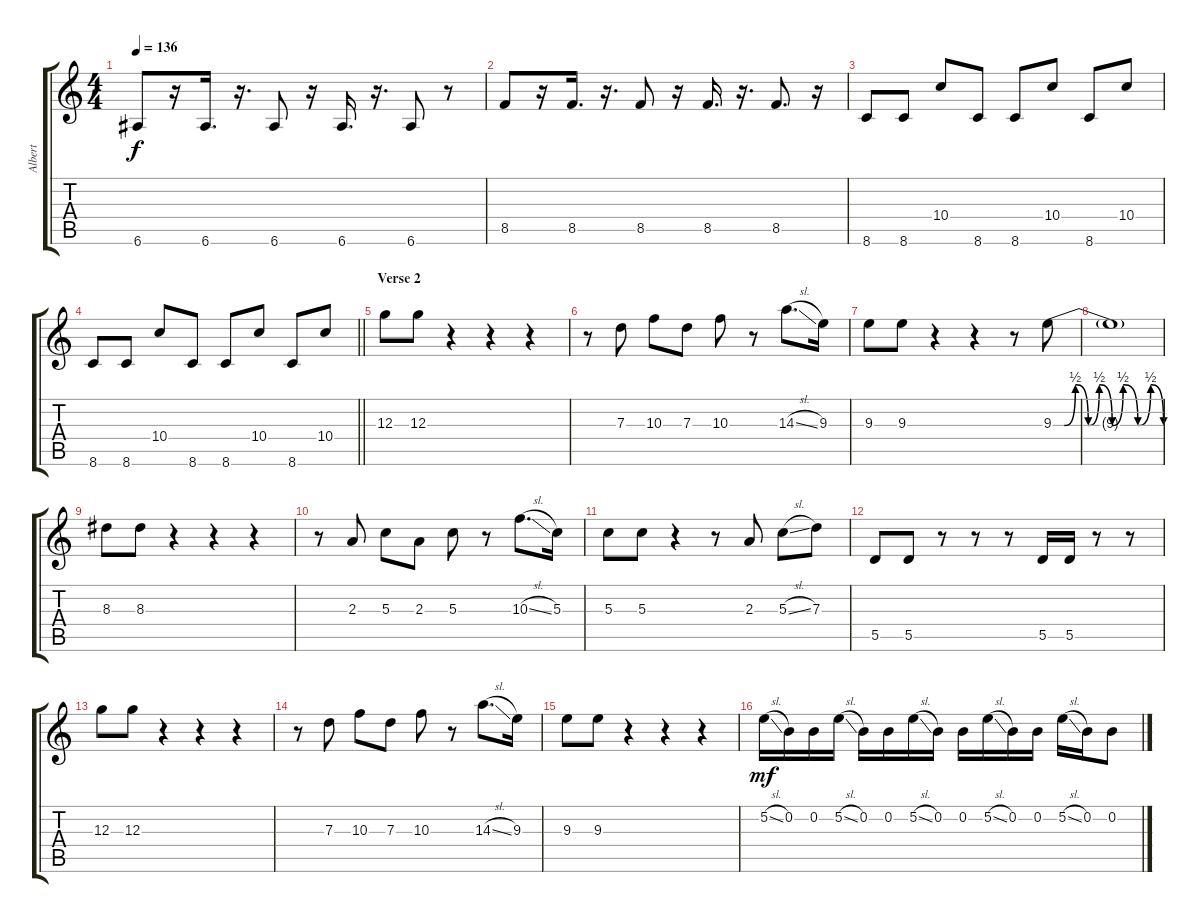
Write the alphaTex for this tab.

\track ("Albert" "Albert") {instrument distortionguitar}
\staff {score tabs}
\tuning (E4 B3 G3 D3 A2 E2) {hide}
\ts (4 4)
\tempo 136
\clef g2
\ks c
6.6.8{dy f} r.16 6.6.16{d} r.16{d} 6.6.8 r.16 6.6.16{d} r.16{d} 6.6.8 r.8 |
8.5.8 r.16 8.5.16{d} r.16{d} 8.5.8 r.16 8.5.16{d} r.16{d} 8.5.8{d} r.16 |
8.6.8 8.6.8 10.4.8 8.6.8 8.6.8 10.4.8 8.6.8 10.4.8 |
\barLineRight lightlight
8.6.8 8.6.8 10.4.8 8.6.8 8.6.8 10.4.8 8.6.8 10.4.8 |
\section ("" "Verse 2")
12.3.8{instrument distortionguitar} 12.3.8 r.4 r.4 r.4 |
r.8 7.3.8 10.3.8 7.3.8 10.3.8 r.8 14.3{sl}.8{d} 9.3.16 |
9.3.8 9.3.8 r.4 r.4 r.8 9.3{be (custom 0 0 6 0 12 2 19 0 25 2 32 0 38 2 46 0 53 2 60 0)}.8 |
9.3{t}.1 |
8.3.8 8.3.8 r.4 r.4 r.4 |
r.8 2.3.8 5.3.8 2.3.8 5.3.8 r.8 10.3{sl}.8{d} 5.3.16 |
5.3.8 5.3.8 r.4 r.8 2.3.8 5.3{sl}.8 7.3.8 |
5.5.8 5.5.8 r.8 r.8 r.8 5.5.16 5.5.16 r.8 r.8 |
12.3.8 12.3.8 r.4 r.4 r.4 |
r.8 7.3.8 10.3.8 7.3.8 10.3.8 r.8 14.3{sl}.8{d} 9.3.16 |
9.3.8 9.3.8 r.4 r.4 r.4 |
5.2{sl}.16{dy mf balance 16} 0.2.16 0.2.16 5.2{sl}.16{balance 12} 0.2.16 0.2.16 5.2{sl}.16{balance 8} 0.2.16 0.2.16 5.2{sl}.16{balance 3} 0.2.16 0.2.16 5.2{sl}.16{balance 0} 0.2.16 0.2.8
